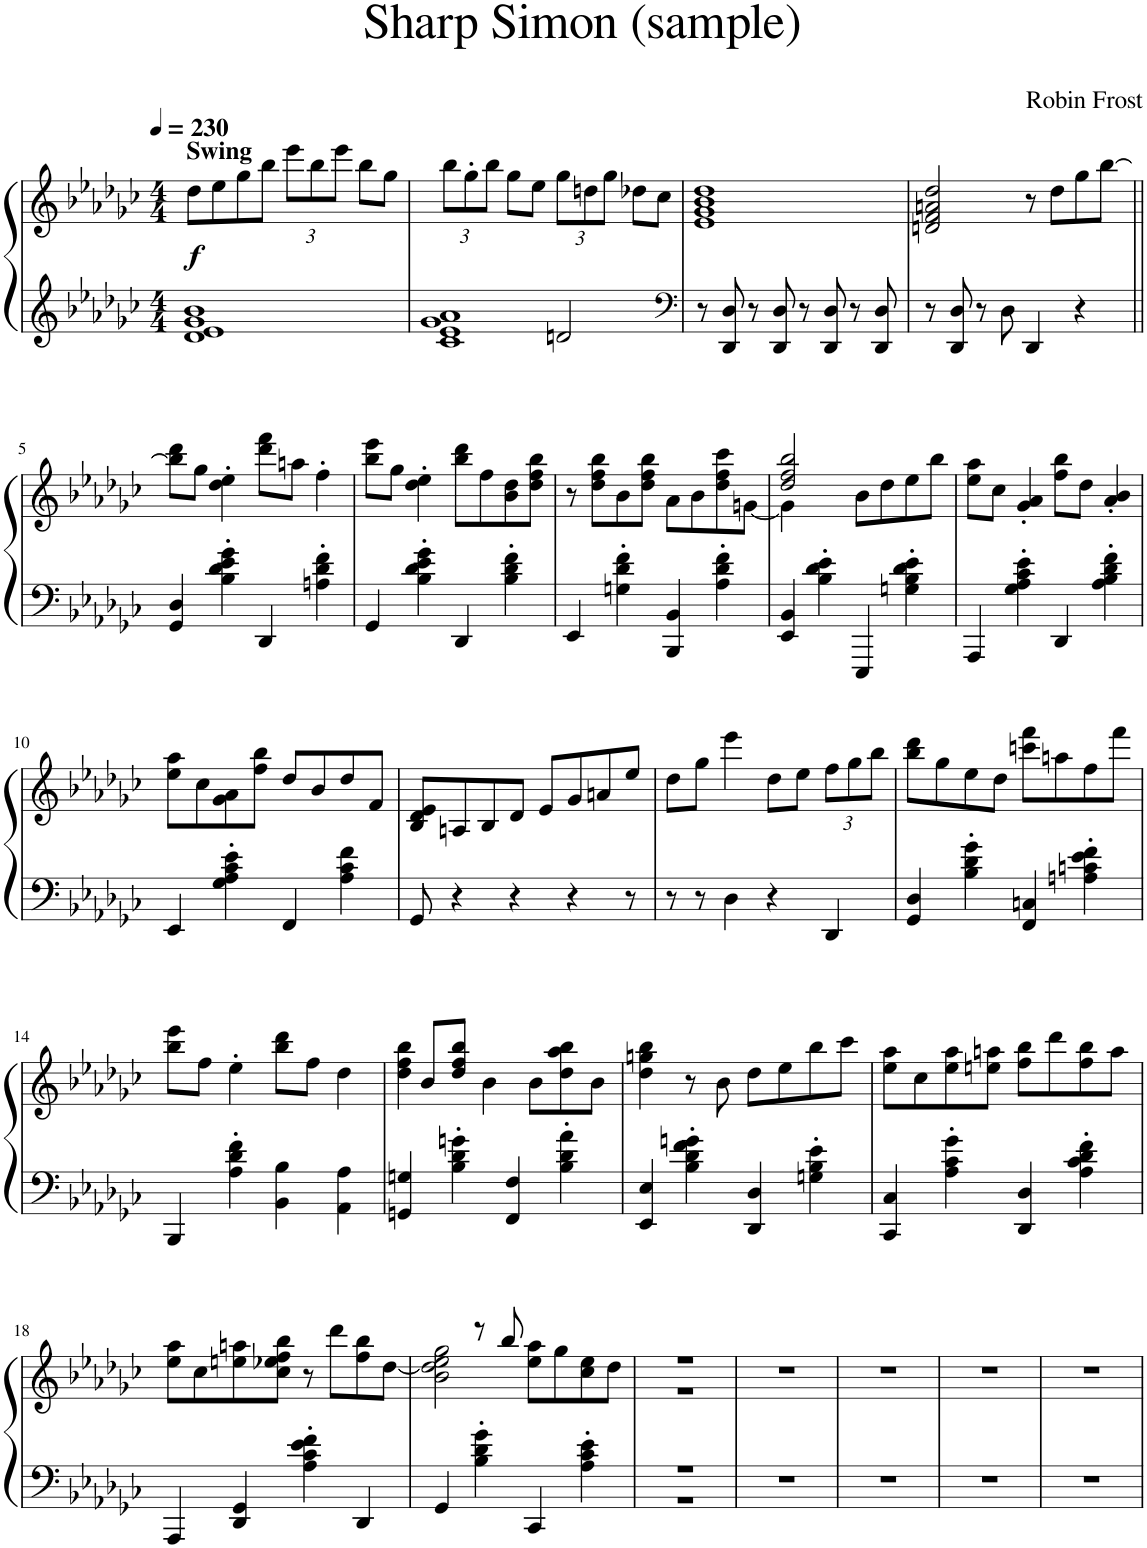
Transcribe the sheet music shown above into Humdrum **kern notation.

**kern	**kern	**dynam
*part1	*part1	*part1
*staff2	*staff1	*staff1/2
*I"Piano	*	*
*I'Pno.	*	*
*clefG2	*clefG2	*
*k[b-e-a-d-g-c-]	*k[b-e-a-d-g-c-]	*
*M4/4	*M4/4	*
*MM230	*MM230	*
=1	=1	=1
!	!LO:TX:a:B:t=Swing	!
!	!	!LO:DY:b
1d- 1e- 1g- 1b-	8dd-\L	f
.	8ee-\	.
.	8gg-\	.
.	8bb-\J	.
*	*Xbrackettup	*
.	12eee-\L	.
.	12bb-\	.
.	12eee-\J	.
.	8bb-\L	.
.	8gg-\J	.
=2	=2	=2
*^	*	*
4ryy	1c- 1e- 1g- 1a-	12bb-\L	.
.	.	12gg-'\	.
.	.	12bb-\J	.
4ryy	.	8gg-\L	.
.	.	8ee-\J	.
2dn/	.	12gg-\L	.
.	.	12ddn\	.
.	.	12gg-\J	.
.	.	8dd-X\L	.
.	.	8cc-\J	.
*v	*v	*	*
=3	=3	=3
*clefF4	*	*
8r	1e- 1g- 1b- 1dd-	.
8DD-/ 8D-/	.	.
8r	.	.
8DD-/ 8D-/	.	.
8r	.	.
8DD-/ 8D-/	.	.
8r	.	.
8DD-/ 8D-/	.	.
=4	=4	=4
8r	2dn/ 2f/ 2an/ 2dd-/	.
8DD-/ 8D-/	.	.
8r	.	.
8D-\	.	.
4DD-/	8r	.
.	8dd-\L	.
4r	8gg-\	.
.	[8bb-\J	.
!!LO:LB:g=z
=5||	=5||	=5||
4GG-/ 4D-/	8bb-\] 8ddd-\L	.
.	8gg-\J	.
4B-\' 4d-\' 4e-\' 4g-\'	4dd-\' 4ee-\'	.
4DD-/	8ddd-\ 8fff\L	.
.	8aan\J	.
4An\' 4d-\' 4f\'	4ff'\	.
=6	=6	=6
4GG-/	8bb-\ 8eee-\L	.
.	8gg-\J	.
4B-\' 4d-\' 4e-\' 4g-\'	4dd-\' 4ee-\'	.
4DD-/	8bb-\ 8ddd-\L	.
.	8ff\	.
4B-\' 4d-\' 4f\'	8b-\ 8dd-\	.
.	8dd-\ 8ff\ 8bb-\J	.
=7	=7	=7
4EE-/	8r	.
.	8dd-\ 8ff\ 8bb-\L	.
4Gn\' 4d-\' 4f\'	8b-\	.
.	8dd-\ 8ff\ 8bb-\J	.
4BBB-/ 4BB-/	8a-\L	.
.	8b-\	.
4A-\' 4d-\' 4f\'	8dd-\ 8ff\ 8ccc-\	.
.	[8gn\J	.
=8	=8	=8
*	*^	*
4EE-/ 4BB-/	2dd-/ 2ff/ 2bb-/	4g\]	.
4B-\' 4d-\' 4e-\'	.	2.ryy	.
4EEE-/	8b-\L	.	.
.	8dd-\	.	.
4Gn\' 4B-\' 4d-\' 4e-\'	8ee-\	.	.
.	8bb-\J	.	.
*	*v	*v	*
=9	=9	=9
4AAA-/	8ee-\ 8aa-\L	.
.	8cc-\J	.
4G-\' 4A-\' 4c-\' 4e-\'	4g-/' 4a-/'	.
4DD-/	8ff\ 8bb-\L	.
.	8dd-\J	.
4A-\' 4B-\' 4d-\' 4f\'	4a-/' 4b-/'	.
!!LO:LB:g=z
=10	=10	=10
4EE-/	8ee-\ 8aa-\L	.
.	8cc-\	.
4G-\' 4A-\' 4c-\' 4e-\'	8g-\ 8a-\	.
.	8ff\ 8bb-\J	.
4FF/	8dd-/L	.
.	8b-/	.
4A-\ 4c-\ 4f\	8dd-/	.
.	8f/J	.
=11	=11	=11
8GG-/	8B-/ 8d-/ 8e-/L	.
4r	8An/	.
.	8B-/	.
4r	8d-/J	.
.	8e-/L	.
4r	8g-/	.
.	8an/	.
8r	8ee-/J	.
=12	=12	=12
8r	8dd-\L	.
8r	8gg-\J	.
4D-\	4eee-\	.
4r	8dd-\L	.
.	8ee-\J	.
4DD-/	12ff\L	.
.	12gg-\	.
.	12bb-\J	.
=13	=13	=13
4GG-/ 4D-/	8bb-\ 8ddd-\L	.
.	8gg-\	.
4B-\' 4d-\' 4g-\'	8ee-\	.
.	8dd-\J	.
4FF/ 4Cn/	8cccn\ 8fff\L	.
.	8aan\	.
4An\' 4cn\' 4e-\' 4f\'	8ff\	.
.	8fff\J	.
!!LO:LB:g=z
=14	=14	=14
4BBB-/	8bb-\ 8eee-\L	.
.	8ff\J	.
4A-\' 4d-\' 4f\'	4ee-'\	.
4BB-\ 4B-\	8bb-\ 8ddd-\L	.
.	8ff\J	.
4AA-\ 4A-\	4dd-\	.
=15	=15	=15
*	*^	*
4GGn/ 4Gn/	8ryy	4dd-\ 4ff\ 4bb-\	.
.	8b-/L	.	.
4B-\' 4d-\' 4gn\'	8dd-/ 8ff/ 8bb-/J	2.ryy	.
.	4b-\	.	.
4FF/ 4F/	.	.	.
.	8b-\L	.	.
4B-\' 4d-\' 4a-\'	8dd-\ 8aa-\ 8bb-\	.	.
.	8b-\J	.	.
*	*v	*v	*
=16	=16	=16
4EE-/ 4E-/	4dd-\ 4ggn\ 4bb-\	.
4B-\' 4d-\' 4f\' 4gn\'	8r	.
.	8b-\	.
4DD-/ 4D-/	8dd-\L	.
.	8ee-\	.
4Gn\' 4B-\' 4e-\'	8bb-\	.
.	8ccc-\J	.
=17	=17	=17
4CC-/ 4C-/	8ee-\ 8aa-\L	.
.	8cc-\	.
4A-\' 4c-\' 4g-\'	8ee-\ 8aa-\	.
.	8een\ 8aan\J	.
4DD-/ 4D-/	8ff\ 8bb-\L	.
.	8ddd-\	.
4A-\' 4c-\' 4d-\' 4f\'	8ff\ 8bb-\	.
.	8aa\J	.
!!LO:LB:g=z
=18	=18	=18
4AAA-/	8ee-\ 8aa-\L	.
.	8cc-\	.
4DD-/ 4GG-/	8een\ 8aan\	.
.	8cc-\ 8ee-X\ 8ff\ 8bb-\J	.
4A-\'> 4c-\'> 4e-\'> 4f\'>	8r	.
.	8ddd-\L	.
4DD-/	8ff\ 8bb-\	.
.	[8dd-\J	.
=19	=19	=19
*	*^	*
4GG-/	4ryy	2b-\ 2dd-\] 2ee-\ 2gg-\	.
4B-\' 4d-\' 4g-\'	8r	.	.
.	8bb-/	.	.
4CC-/	8ee-\ 8aa-\L	2ryy	.
.	8gg-\	.	.
4A-\' 4c-\' 4e-\'	8cc-\ 8ee-\	.	.
.	8dd-\J	.	.
=20	=20	=20	=20
*^	*	*	*
1r	1r	1r	1r	.
*v	*v	*	*	*
*	*v	*v	*
=21	=21	=21
1r	1r	.
=22	=22	=22
1r	1r	.
=23	=23	=23
1r	1r	.
=24	=24	=24
1r	1r	.
=	=	=
*-	*-	*-
